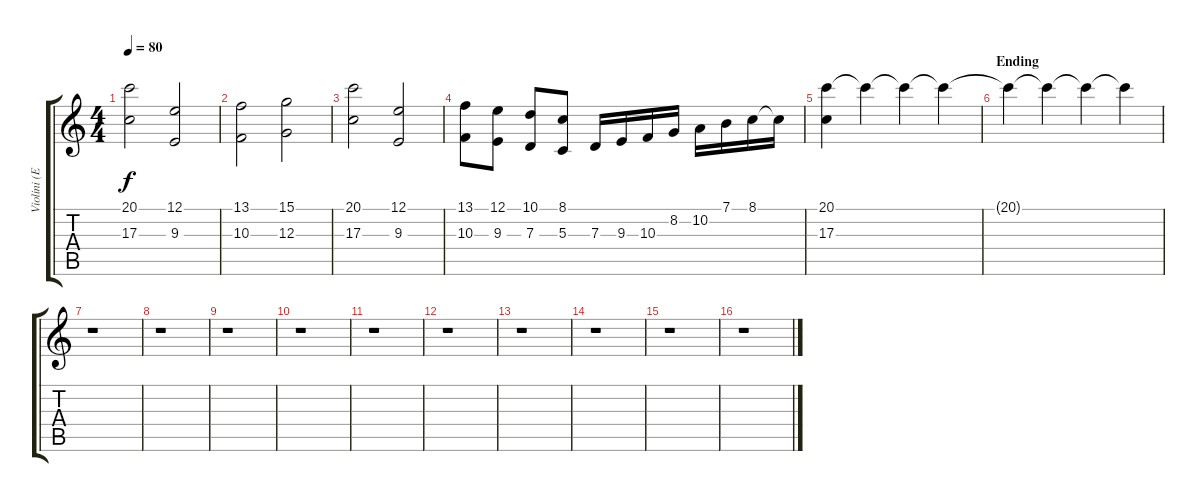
\track ("Violini (E)" "Violini (E") {instrument stringensemble1}
\staff {score tabs}
\tuning (E4 B3 G3 D3 A2 E2) {hide}
\ts (4 4)
\tempo 80
\clef g2
\ks c
(20.1 17.3).2{dy f} (12.1 9.3).2 |
(13.1 10.3).2 (15.1 12.3).2 |
(20.1 17.3).2 (12.1 9.3).2 |
(13.1 10.3).8 (12.1 9.3).8 (10.1 7.3).8 (8.1 5.3).8 7.3.16 9.3.16 10.3.16 8.2.16 10.2.16 7.1.16 8.1.16 8.1{t}.16 |
(20.1 17.3).4 20.1{t}.4{volume 14} 20.1{t}.4{volume 13} 20.1{t}.4{volume 11} |
\section ("" "Ending")
20.1{t}.4{volume 9} 20.1{t}.4{volume 7} 20.1{t}.4{volume 5} 20.1{t}.4{volume 3} |
r.1 |
r.1 |
r.1 |
r.1 |
r.1 |
r.1 |
r.1 |
r.1 |
r.1 |
r.1
